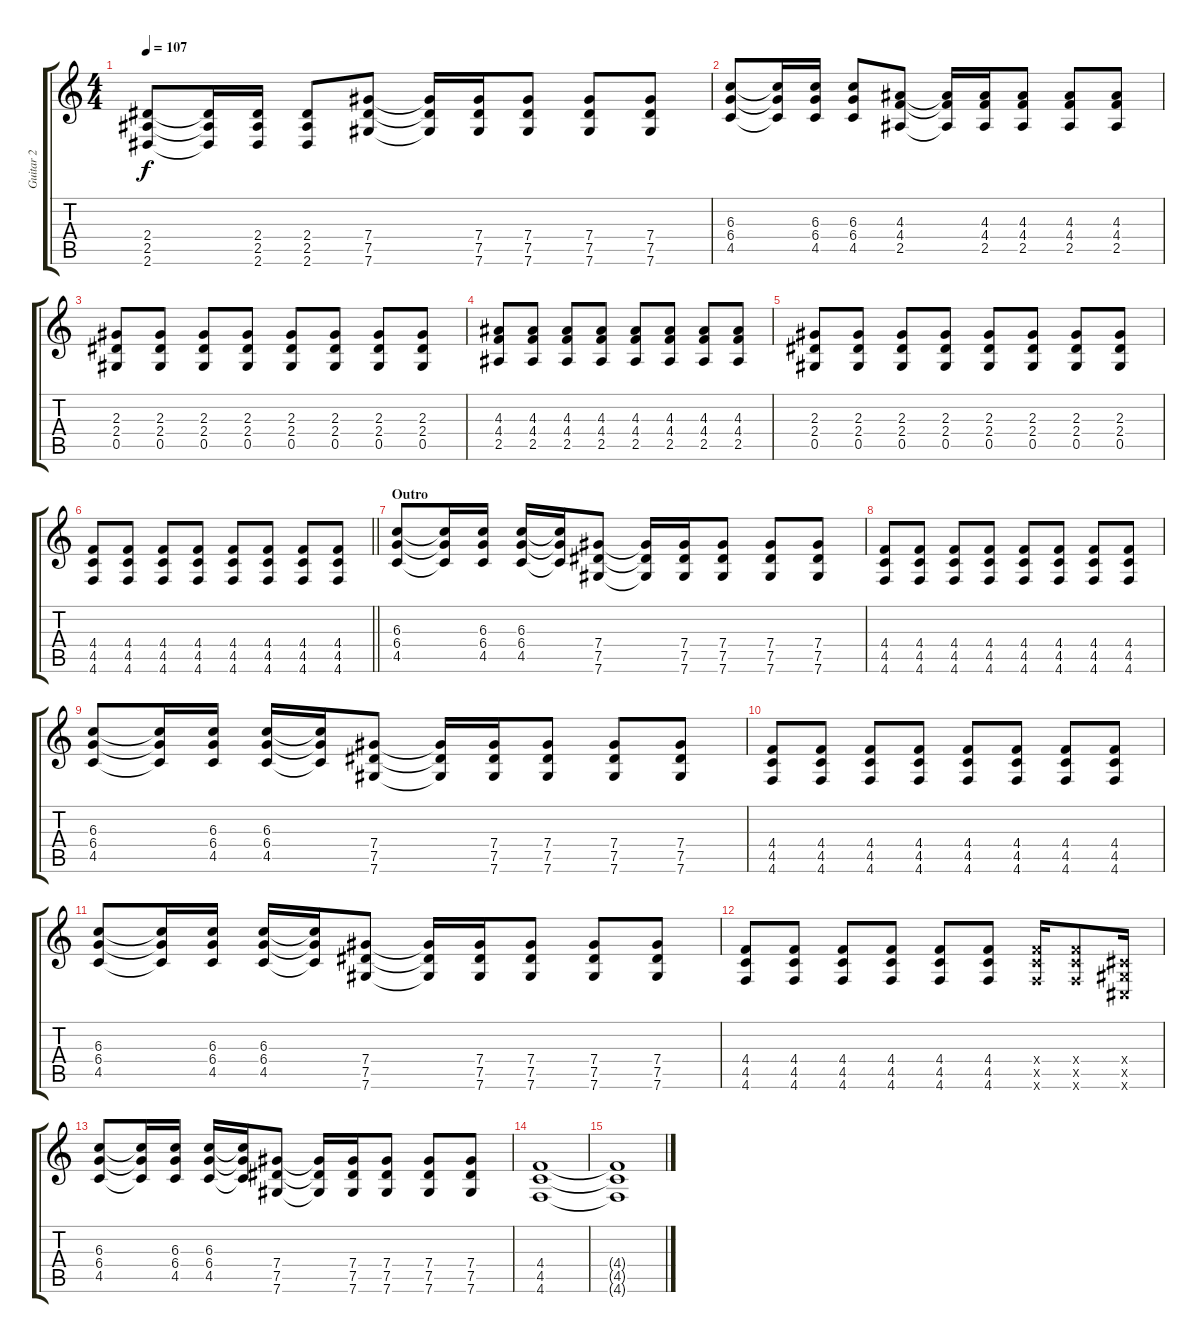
\track ("Guitar 2" "Guitar 2") {instrument acousticguitarsteel}
\staff {score tabs}
\tuning (Eb4 Bb3 Gb3 Db3 Ab2 Db2) {hide}
\ts (4 4)
\tempo 107
\clef g2
\ks c
(2.4 2.5 2.6).8{dy f} (2.4{t} 2.5{t} 2.6{t}).16 (2.4 2.5 2.6).16 (2.4 2.5 2.6).8 (7.4 7.5 7.6).8 (7.4{t} 7.5{t} 7.6{t}).16 (7.4 7.5 7.6).16 (7.4 7.5 7.6).8 (7.4 7.5 7.6).8 (7.4 7.5 7.6).8 |
(6.3 6.4 4.5).8 (6.3{t} 6.4{t} 4.5{t}).16 (6.3 6.4 4.5).16 (6.3 6.4 4.5).8 (4.3 4.4 2.5).8 (4.3{t} 4.4{t} 2.5{t}).16 (4.3 4.4 2.5).16 (4.3 4.4 2.5).8 (4.3 4.4 2.5).8 (4.3 4.4 2.5).8 |
(2.3 2.4 0.5).8 (2.3 2.4 0.5).8 (2.3 2.4 0.5).8 (2.3 2.4 0.5).8 (2.3 2.4 0.5).8 (2.3 2.4 0.5).8 (2.3 2.4 0.5).8 (2.3 2.4 0.5).8 |
(4.3 4.4 2.5).8 (4.3 4.4 2.5).8 (4.3 4.4 2.5).8 (4.3 4.4 2.5).8 (4.3 4.4 2.5).8 (4.3 4.4 2.5).8 (4.3 4.4 2.5).8 (4.3 4.4 2.5).8 |
(2.3 2.4 0.5).8 (2.3 2.4 0.5).8 (2.3 2.4 0.5).8 (2.3 2.4 0.5).8 (2.3 2.4 0.5).8 (2.3 2.4 0.5).8 (2.3 2.4 0.5).8 (2.3 2.4 0.5).8 |
\barLineRight lightlight
(4.4 4.5 4.6).8 (4.4 4.5 4.6).8 (4.4 4.5 4.6).8 (4.4 4.5 4.6).8 (4.4 4.5 4.6).8 (4.4 4.5 4.6).8 (4.4 4.5 4.6).8 (4.4 4.5 4.6).8 |
\section ("" "Outro")
(6.3 6.4 4.5).8 (6.3{t} 6.4{t} 4.5{t}).16 (6.3 6.4 4.5).16 (6.3 6.4 4.5).16 (6.3{t} 6.4{t} 4.5{t}).16 (7.4 7.5 7.6).8 (7.4{t} 7.5{t} 7.6{t}).16 (7.4 7.5 7.6).16 (7.4 7.5 7.6).8 (7.4 7.5 7.6).8 (7.4 7.5 7.6).8 |
(4.4 4.5 4.6).8 (4.4 4.5 4.6).8 (4.4 4.5 4.6).8 (4.4 4.5 4.6).8 (4.4 4.5 4.6).8 (4.4 4.5 4.6).8 (4.4 4.5 4.6).8 (4.4 4.5 4.6).8 |
(6.3 6.4 4.5).8 (6.3{t} 6.4{t} 4.5{t}).16 (6.3 6.4 4.5).16 (6.3 6.4 4.5).16 (6.3{t} 6.4{t} 4.5{t}).16 (7.4 7.5 7.6).8 (7.4{t} 7.5{t} 7.6{t}).16 (7.4 7.5 7.6).16 (7.4 7.5 7.6).8 (7.4 7.5 7.6).8 (7.4 7.5 7.6).8 |
(4.4 4.5 4.6).8 (4.4 4.5 4.6).8 (4.4 4.5 4.6).8 (4.4 4.5 4.6).8 (4.4 4.5 4.6).8 (4.4 4.5 4.6).8 (4.4 4.5 4.6).8 (4.4 4.5 4.6).8 |
(6.3 6.4 4.5).8 (6.3{t} 6.4{t} 4.5{t}).16 (6.3 6.4 4.5).16 (6.3 6.4 4.5).16 (6.3{t} 6.4{t} 4.5{t}).16 (7.4 7.5 7.6).8 (7.4{t} 7.5{t} 7.6{t}).16 (7.4 7.5 7.6).16 (7.4 7.5 7.6).8 (7.4 7.5 7.6).8 (7.4 7.5 7.6).8 |
(4.4 4.5 4.6).8 (4.4 4.5 4.6).8 (4.4 4.5 4.6).8 (4.4 4.5 4.6).8 (4.4 4.5 4.6).8 (4.4 4.5 4.6).8 (4.4{x} 4.5{x} 4.6{x}).16 (4.4{x} 4.5{x} 4.6{x}).8 (0.4{x} 0.5{x} 0.6{x}).16 |
(6.3 6.4 4.5).8 (6.3{t} 6.4{t} 4.5{t}).16 (6.3 6.4 4.5).16 (6.3 6.4 4.5).16 (6.3{t} 6.4{t} 4.5{t}).16 (7.4 7.5 7.6).8 (7.4{t} 7.5{t} 7.6{t}).16 (7.4 7.5 7.6).16 (7.4 7.5 7.6).8 (7.4 7.5 7.6).8 (7.4 7.5 7.6).8 |
(4.4 4.5 4.6).1 |
(4.4{t} 4.5{t} 4.6{t}).1
